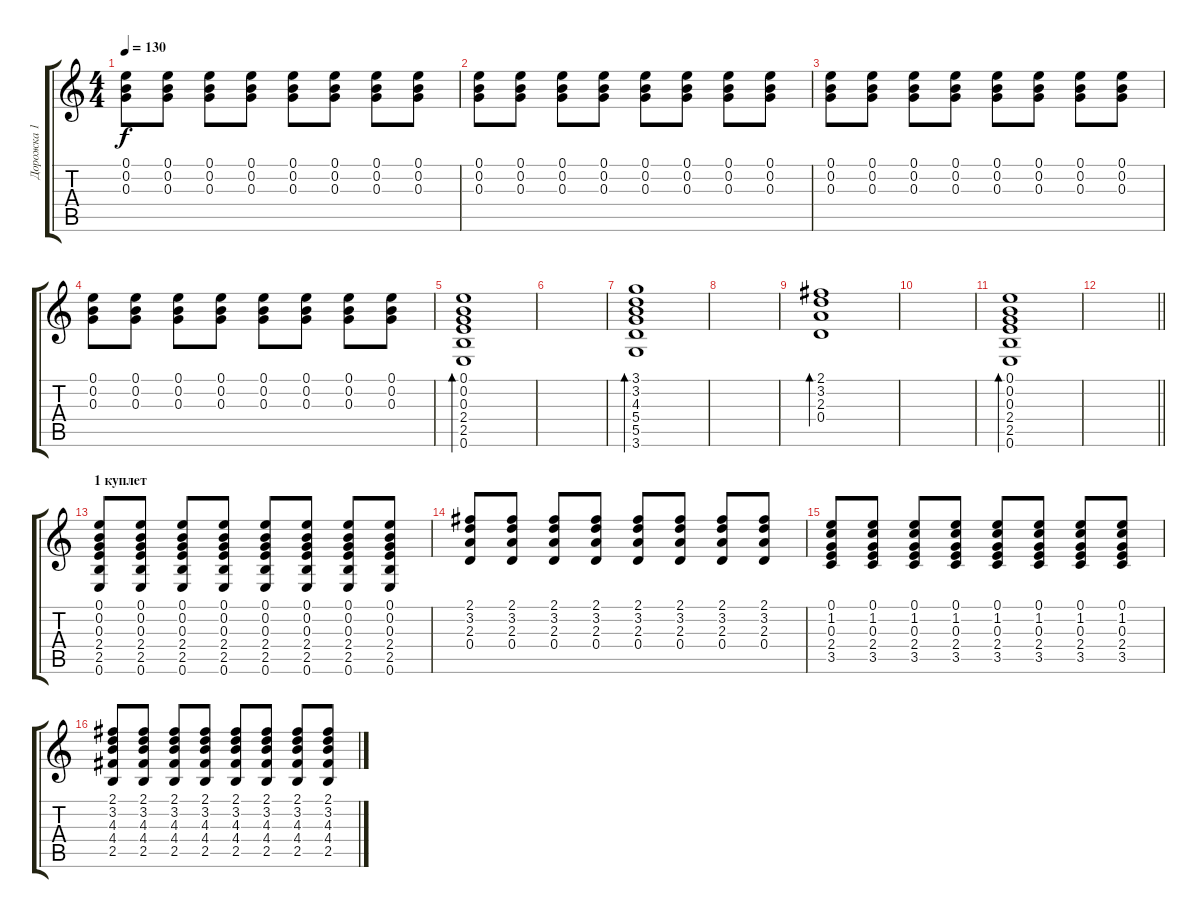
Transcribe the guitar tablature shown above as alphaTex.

\track ("Дорожка 1" "Дорожка 1") {instrument acousticguitarsteel}
\staff {score tabs}
\tuning (E4 B3 G3 D3 A2 E2) {hide}
\ts (4 4)
\tempo 130
\clef g2
\ks c
(0.1 0.2 0.3).8{dy f} (0.1 0.2 0.3).8 (0.1 0.2 0.3).8 (0.1 0.2 0.3).8 (0.1 0.2 0.3).8 (0.1 0.2 0.3).8 (0.1 0.2 0.3).8 (0.1 0.2 0.3).8 |
(0.1 0.2 0.3).8 (0.1 0.2 0.3).8 (0.1 0.2 0.3).8 (0.1 0.2 0.3).8 (0.1 0.2 0.3).8 (0.1 0.2 0.3).8 (0.1 0.2 0.3).8 (0.1 0.2 0.3).8 |
(0.1 0.2 0.3).8 (0.1 0.2 0.3).8 (0.1 0.2 0.3).8 (0.1 0.2 0.3).8 (0.1 0.2 0.3).8 (0.1 0.2 0.3).8 (0.1 0.2 0.3).8 (0.1 0.2 0.3).8 |
(0.1 0.2 0.3).8 (0.1 0.2 0.3).8 (0.1 0.2 0.3).8 (0.1 0.2 0.3).8 (0.1 0.2 0.3).8 (0.1 0.2 0.3).8 (0.1 0.2 0.3).8 (0.1 0.2 0.3).8 |
(0.1 0.2 0.3 2.4 2.5 0.6).1{bd 120} |
|
(3.1 3.2 4.3 5.4 5.5 3.6).1{bd 120} |
|
(2.1 3.2 2.3 0.4).1{bd 120} |
|
(0.1 0.2 0.3 2.4 2.5 0.6).1{bd 120} |
\barLineRight lightlight
|
\section ("" "1 куплет")
(0.1 0.2 0.3 2.4 2.5 0.6).8 (0.1 0.2 0.3 2.4 2.5 0.6).8 (0.1 0.2 0.3 2.4 2.5 0.6).8 (0.1 0.2 0.3 2.4 2.5 0.6).8 (0.1 0.2 0.3 2.4 2.5 0.6).8 (0.1 0.2 0.3 2.4 2.5 0.6).8 (0.1 0.2 0.3 2.4 2.5 0.6).8 (0.1 0.2 0.3 2.4 2.5 0.6).8 |
(2.1 3.2 2.3 0.4).8 (2.1 3.2 2.3 0.4).8 (2.1 3.2 2.3 0.4).8 (2.1 3.2 2.3 0.4).8 (2.1 3.2 2.3 0.4).8 (2.1 3.2 2.3 0.4).8 (2.1 3.2 2.3 0.4).8 (2.1 3.2 2.3 0.4).8 |
(0.1 1.2 0.3 2.4 3.5).8 (0.1 1.2 0.3 2.4 3.5).8 (0.1 1.2 0.3 2.4 3.5).8 (0.1 1.2 0.3 2.4 3.5).8 (0.1 1.2 0.3 2.4 3.5).8 (0.1 1.2 0.3 2.4 3.5).8 (0.1 1.2 0.3 2.4 3.5).8 (0.1 1.2 0.3 2.4 3.5).8 |
(2.1 3.2 4.3 4.4 2.5).8 (2.1 3.2 4.3 4.4 2.5).8 (2.1 3.2 4.3 4.4 2.5).8 (2.1 3.2 4.3 4.4 2.5).8 (2.1 3.2 4.3 4.4 2.5).8 (2.1 3.2 4.3 4.4 2.5).8 (2.1 3.2 4.3 4.4 2.5).8 (2.1 3.2 4.3 4.4 2.5).8
